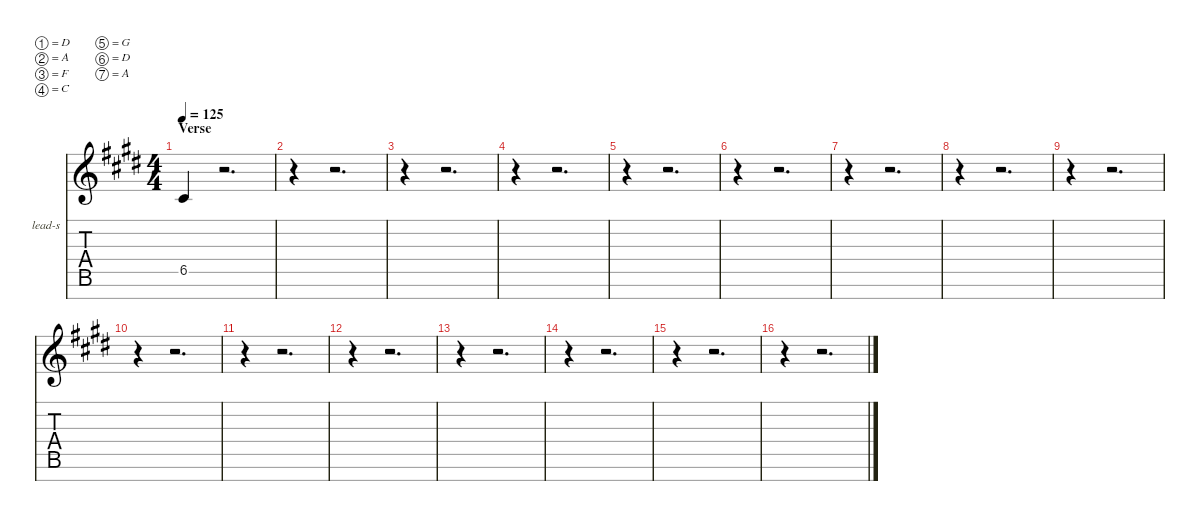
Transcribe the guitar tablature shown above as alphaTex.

\defaultSystemsLayout 4
\hideDynamics
\bracketExtendMode nobrackets
\firstSystemTrackNameOrientation horizontal
\otherSystemsTrackNameOrientation horizontal
\track ("lead" "lead-s") {defaultSystemsLayout 4 solo instrument overdrivenguitar}
\staff {score tabs}
\tuning (D4 A3 F3 C3 G2 D2 A1)
\ts (4 4)
\section ("" "Verse")
\scale
1.20972
\tempo 125
\accidentals auto
\clef g2
\ottava regular
\simile none
\scale
1.20972
\ks c#minor
6.5{acc #}.4{dy mf beam Up} r.2{d beam Up} |
\scale
0.930095
\scale
0.930095 r.4{beam Down} r.2{d beam Down} |
\scale
0.930095
\scale
0.930095 r.4{beam Down} r.2{d beam Down} |
\scale
0.930095
\scale
0.930095 r.4{beam Down} r.2{d beam Down} |
\scale
1.20972
\scale
2.04416 r.4{beam Down} r.2{d beam Down} |
\scale
0.930095
\scale
0.925674 r.4{beam Down} r.2{d beam Down} |
\scale
0.930095
\scale
0.925674 r.4{beam Down} r.2{d beam Down} |
\scale
0.930095
\scale
0.925674 r.4{beam Down} r.2{d beam Down} |
\scale
1.20972
\scale
0.925674 r.4{beam Down} r.2{d beam Down} |
\scale
0.930095
\scale
0.925674 r.4{beam Down} r.2{d beam Down} |
\scale
0.930095
\scale
0.925674 r.4{beam Down} r.2{d beam Down} |
\scale
0.930095
\scale
0.925674 r.4{beam Down} r.2{d beam Down} |
\scale
1.20972
\scale
0.925674 r.4{beam Down} r.2{d beam Down} |
\scale
0.930095
\scale
0.925674 r.4{beam Down} r.2{d beam Down} |
\scale
0.930095
\scale
0.925674 r.4{beam Down} r.2{d beam Down} |
\scale
0.930095
\scale
0.925674 r.4{beam Down} r.2{d beam Down}
